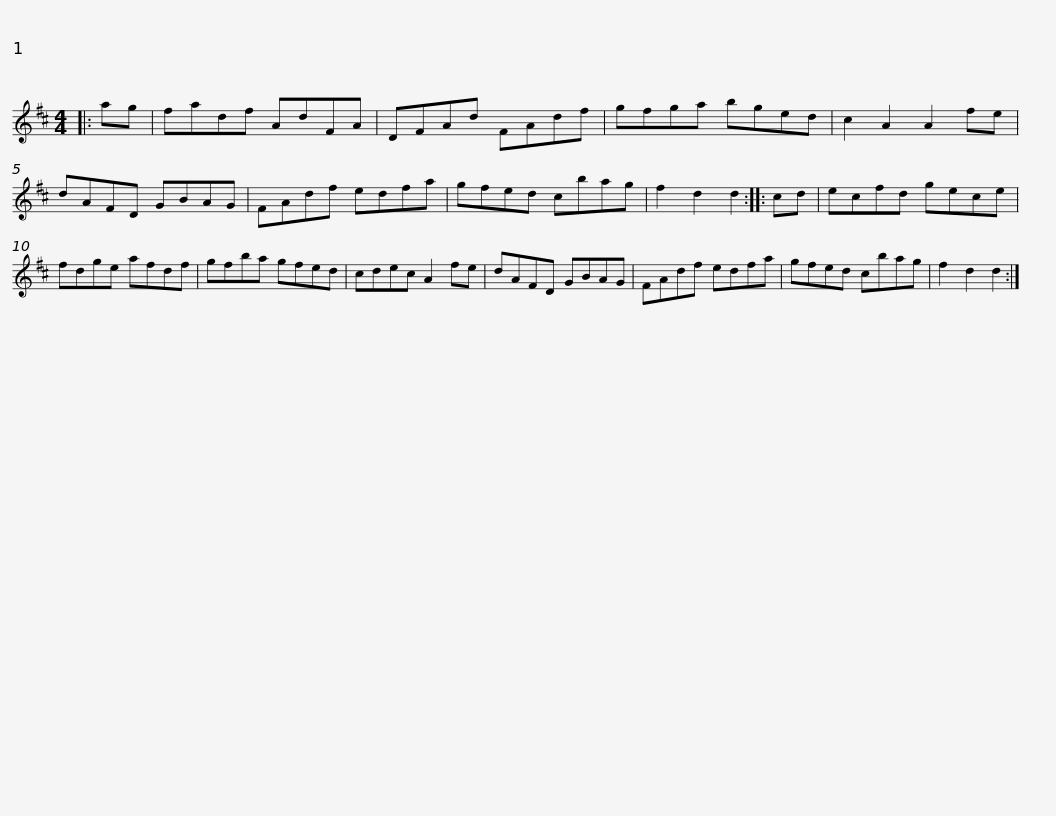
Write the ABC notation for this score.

X:1
L:1/8
M:4/4
I:linebreak $
K:D
V:1 treble
V:1
|: ag | fadf AdFA | DFAd FAdf | gfga bged | c2 A2 A2 fe | %5
 dAFD GBAG |$ FAdf edfa | gfed cbag | f2 d2 d2 :: cd | %10
 ecfd gece | fdge afdf |$ gfba gfed | cdec A2 fe | dAFD GBAG | %15
 FAdf edfa | gfed cbag | f2 d2 d2 :| %18
